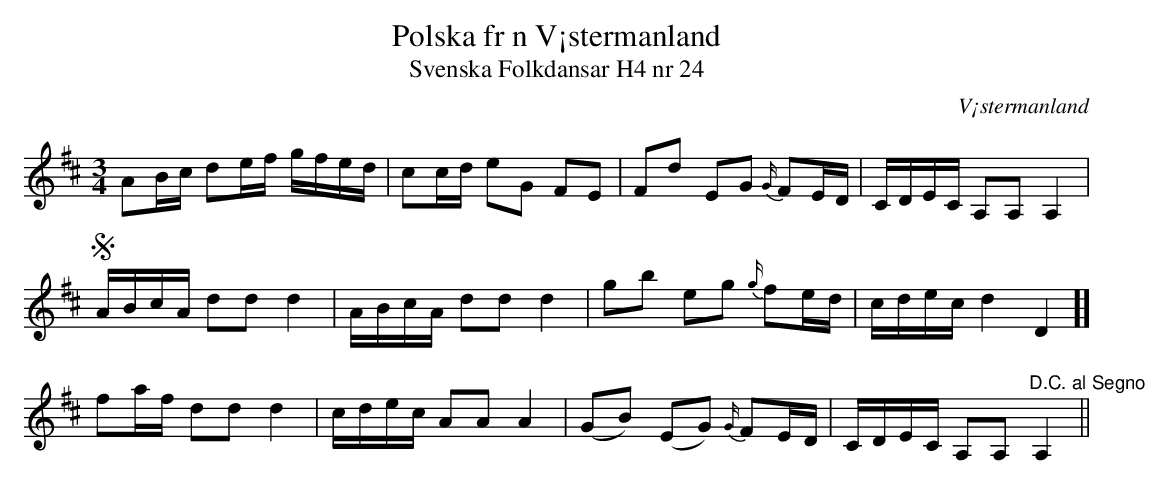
X:1
T:Polska fr n V¡stermanland
T:Svenska Folkdansar H4 nr 24
O:V¡stermanland
U:w=wedge
U:t=tenuto
M:3/4
L:1/16
K:D
A2Bc d2ef gfed | c2cd e2G2 F2E2 | F2d2 E2G2 {G/}F2ED | CDEC A,2A,2 A,4 | S
ABcA d2d2 d4 | ABcA d2d2 d4 | g2b2 e2g2 {g/}f2ed | cdec d4 D4 ]]
f2af d2d2 d4 | cdec A2A2 A4 | (G2B2) (E2G2) {G/}F2ED | CDEC A,2A,2 "^D.C. al Segno"A,4 ||
